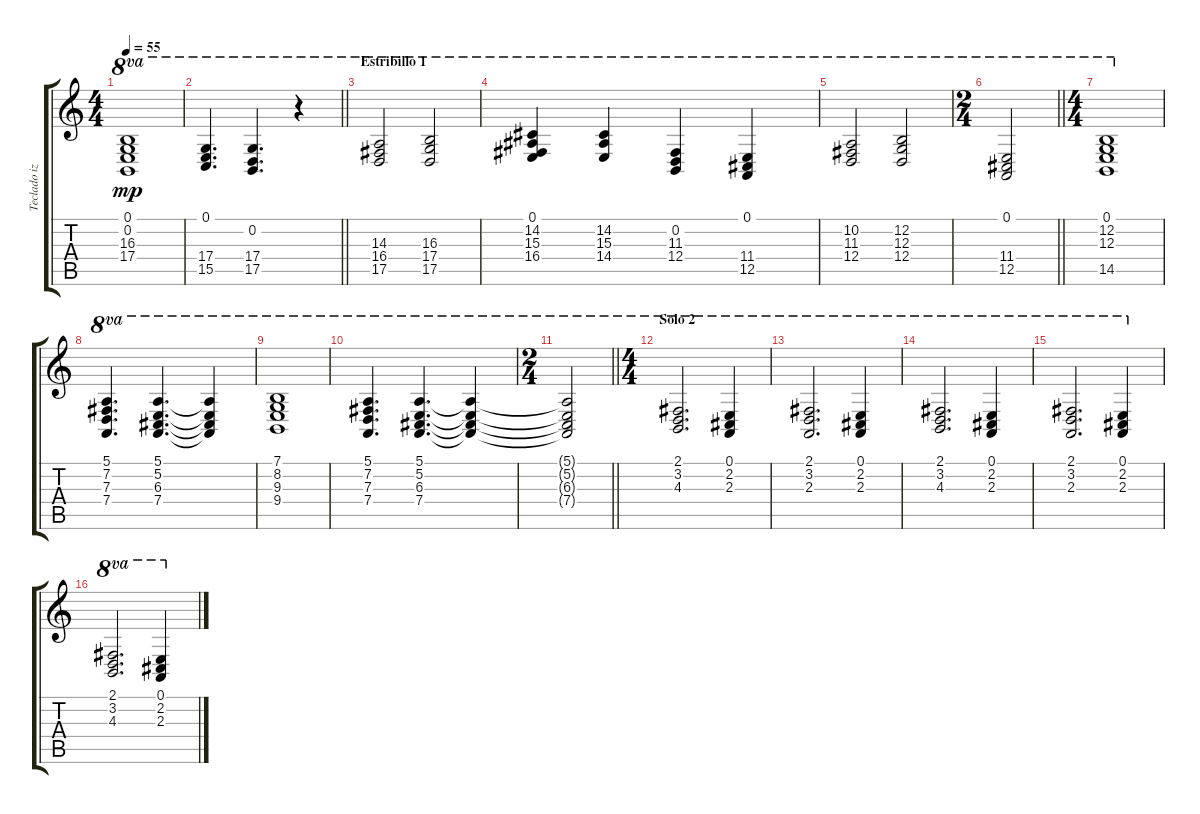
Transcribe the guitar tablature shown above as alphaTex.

\track ("Teclado izq." "Teclado iz") {instrument synthstrings1}
\staff {score tabs}
\tuning (E4 B3 G3 D3 A2 E2) {hide}
\ts (4 4)
\tempo 55
\clef g2
\ks c
(0.1 0.2 16.3 17.4).1{ot 8va dy mp} |
\barLineRight lightlight
(0.1 17.4 15.5).4{d ot 8va} (0.2 17.4 17.5).4{d ot 8va} r.4{ot 8va} |
\section ("" "Estribillo 1")
(14.3 16.4 17.5).2{ot 8va} (16.3 17.4 17.5).2{ot 8va} |
(0.1 14.2 15.3 16.4).4{ot 8va} (14.2 15.3 14.4).4{ot 8va} (0.2 11.3 12.4).4{ot 8va} (0.1 11.4 12.5).4{ot 8va} |
(10.2 11.3 12.4).2{ot 8va} (12.2 12.3 12.4).2{ot 8va} |
\ts (2 4)
\barLineRight lightlight
(0.1 11.4 12.5).2{ot 8va} |
\ts (4 4)
(0.1 12.2 12.3 14.5).1{ot 8va} |
(5.1 7.2 7.3 7.4).4{d ot 8va} (5.1 5.2 6.3 7.4).4{d ot 8va} (5.1{t} 5.2{t} 6.3{t} 7.4{t}).4{ot 8va} |
(7.1 8.2 9.3 9.4).1{ot 8va} |
(5.1 7.2 7.3 7.4).4{d ot 8va} (5.1 5.2 6.3 7.4).4{d ot 8va} (5.1{t} 5.2{t} 6.3{t} 7.4{t}).4{ot 8va} |
\ts (2 4)
\barLineRight lightlight
(5.1{t} 5.2{t} 6.3{t} 7.4{t}).2{ot 8va} |
\ts (4 4)
\section ("" "Solo 2")
(2.1 3.2 4.3).2{d ot 8va} (0.1 2.2 2.3).4{ot 8va} |
(2.1 3.2 2.3).2{d ot 8va} (0.1 2.2 2.3).4{ot 8va} |
(2.1 3.2 4.3).2{d ot 8va} (0.1 2.2 2.3).4{ot 8va} |
(2.1 3.2 2.3).2{d ot 8va} (0.1 2.2 2.3).4{ot 8va} |
(2.1 3.2 4.3).2{d ot 8va} (0.1 2.2 2.3).4{ot 8va}
